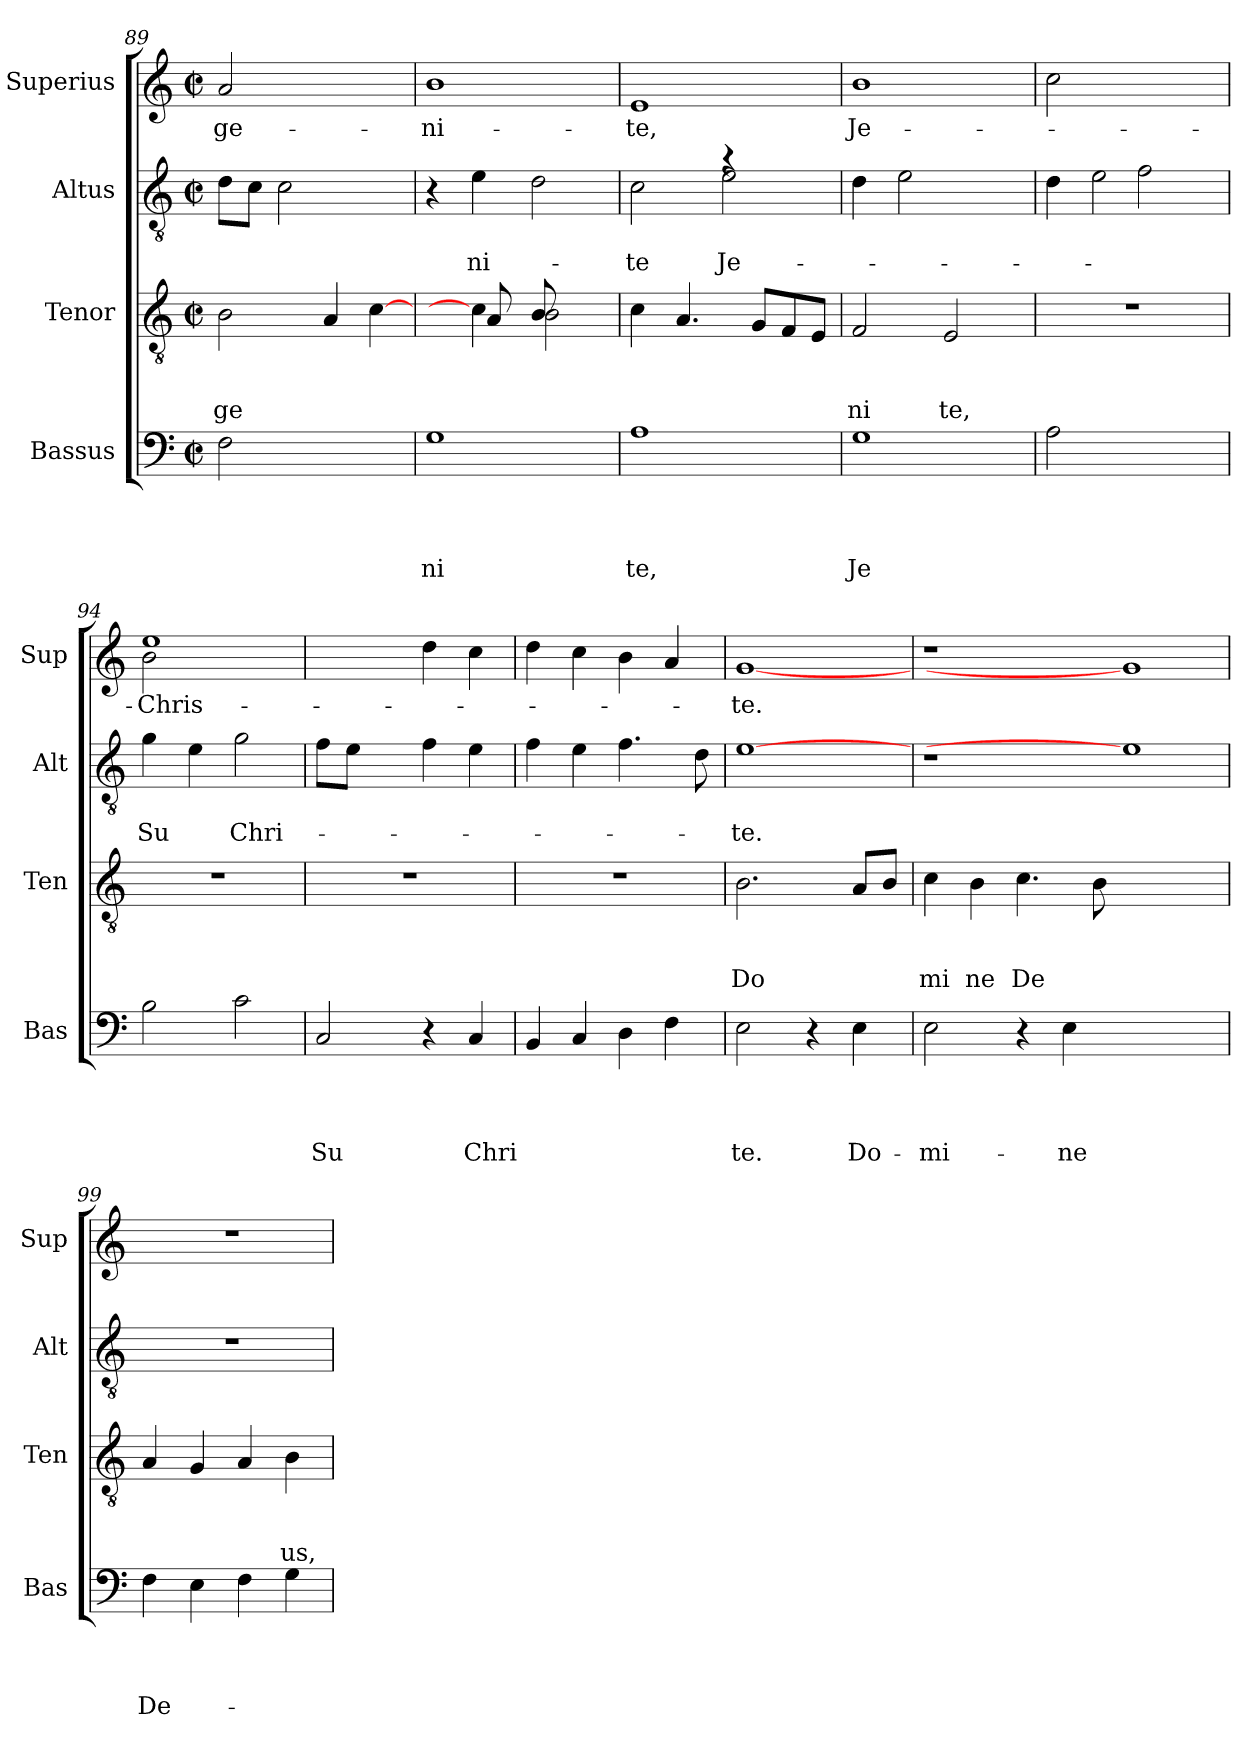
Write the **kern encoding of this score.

**kern	**text	**text	**text	**text	**kern	**text	**text	**text	**kern	**text	**text	**kern	**text
*part4	*part4	*part4	*part4	*part4	*part3	*part3	*part3	*part3	*part2	*part2	*part2	*part1	*part1
*staff4	*staff4	*staff4	*staff4	*staff4	*staff3	*staff3	*staff3	*staff3	*staff2	*staff2	*staff2	*staff1	*staff1
*I"Bassus	*	*	*	*	*I"Tenor	*	*	*	*I"Altus	*	*	*I"Superius	*
*I'Bas	*	*	*	*	*I'Ten	*	*	*	*I'Alt	*	*	*I'Sup	*
*clefF4	*	*	*	*	*clefGv2	*	*	*	*clefGv2	*	*	*clefG2	*
*k[]	*	*	*	*	*k[]	*	*	*	*k[]	*	*	*k[]	*
*C:	*	*	*	*	*C:	*	*	*	*C:	*	*	*C:	*
*M2/2	*	*	*	*	*M2/2	*	*	*	*M2/2	*	*	*M2/2	*
*met(c|)	*	*	*	*	*met(c|)	*	*	*	*met(c|)	*	*	*met(c|)	*
=89	=89	=89	=89	=89	=89	=89	=89	=89	=89	=89	=89	=89	=89
!	!	!	!	!	!	!	!	!LO:LY:b	!	!	!	!	!LO:LY:b
2F\	.	.	.	.	2B\	.	.	ge	8d\L	.	.	2a/	-ge-
.	.	.	.	.	.	.	.	.	8c\J	.	.	.	.
.	.	.	.	.	.	.	.	.	2c\	.	.	.	.
2ryy	.	.	.	.	4A/	.	.	.	.	.	.	2ryy	.
.	.	.	.	.	[4c\	.	.	.	4ryy	.	.	.	.
=90	=90	=90	=90	=90	=90	=90	=90	=90	=90	=90	=90	=90	=90
!	!	!	!	!LO:LY:b	!	!	!	!	!	!	!	!	!LO:LY:b
*	*	*	*	*	*^	*	*	*	*	*	*	*	*
1G	.	.	.	ni	4ryy	4ryy	.	.	.	4r	.	.	1b	-ni-
!	!	!	!	!	!	!	!	!	!	!	!	!LO:LY:b	!	!
.	.	.	.	.	4c\]	8A/	.	.	.	4e\	.	-ni-	.	.
.	.	.	.	.	.	8ryy	.	.	.	.	.	.	.	.
.	.	.	.	.	8B/	2B\	.	.	.	2d\	.	.	.	.
.	.	.	.	.	4.ryy	.	.	.	.	.	.	.	.	.
*	*	*	*	*	*v	*v	*	*	*	*	*	*	*	*
=91	=91	=91	=91	=91	=91	=91	=91	=91	=91	=91	=91	=91	=91
!	!	!	!	!LO:LY:b	!	!	!	!	!	!	!LO:LY:b	!	!LO:LY:b
*	*	*	*	*	*	*	*	*	*^	*	*	*	*
1A	.	.	.	te,	4c\	.	.	.	2c\	2ryy	.	-te	1e	-te,
.	.	.	.	.	4.A/	.	.	.	.	.	.	.	.	.
!	!	!	!	!	!	!	!	!	!	!	!	!LO:LY:b	!	!
.	.	.	.	.	.	.	.	.	4ra	2e\	.	Je-	.	.
.	.	.	.	.	8G/L	.	.	.	.	.	.	.	.	.
.	.	.	.	.	8F/	.	.	.	4ryy	.	.	.	.	.
.	.	.	.	.	8E/J	.	.	.	.	.	.	.	.	.
*	*	*	*	*	*	*	*	*	*v	*v	*	*	*	*
=92	=92	=92	=92	=92	=92	=92	=92	=92	=92	=92	=92	=92	=92
!	!	!	!	!LO:LY:b	!	!	!	!LO:LY:b	!	!	!	!	!LO:LY:b
1G	.	.	.	Je	2F/	.	.	ni	4d\	.	.	1b	Je-
.	.	.	.	.	.	.	.	.	2e\	.	.	.	.
!	!	!	!	!	!	!	!	!LO:LY:b	!	!	!	!	!
.	.	.	.	.	2E/	.	.	te,	.	.	.	.	.
.	.	.	.	.	.	.	.	.	4ryy	.	.	.	.
=93	=93	=93	=93	=93	=93	=93	=93	=93	=93	=93	=93	=93	=93
*	*	*	*	*	*	*	*	*	*^	*	*	*	*
2A\	.	.	.	.	1r	.	.	.	4d\	2ryy	.	.	2cc\	.
.	.	.	.	.	.	.	.	.	2e\	.	.	.	.	.
2ryy	.	.	.	.	.	.	.	.	.	2f\	.	.	2ryy	.
.	.	.	.	.	.	.	.	.	4ryy	.	.	.	.	.
*	*	*	*	*	*	*	*	*	*v	*v	*	*	*	*
=94	=94	=94	=94	=94	=94	=94	=94	=94	=94	=94	=94	=94	=94
!	!	!	!	!	!	!	!	!	!	!	!LO:LY:b	!	!LO:LY:b
*	*	*	*	*	*	*	*	*	*	*	*	*^	*
!	!	!	!	!	!	!	!	!	!	!	!	!	!	!LO:LY:b
2B\	.	.	.	.	1r	.	.	.	4g\	.	-Su	2b\	1ee	Chris-
.	.	.	.	.	.	.	.	.	4e\	.	.	.	.	.
!	!	!	!	!	!	!	!	!	!	!	!LO:LY:b	!	!	!
2c\	.	.	.	.	.	.	.	.	2g\	.	Chri-	2ryy	.	.
*	*	*	*	*	*	*	*	*	*	*	*	*v	*v	*
=95	=95	=95	=95	=95	=95	=95	=95	=95	=95	=95	=95	=95	=95
!	!	!	!	!LO:LY:b	!	!	!	!	!	!	!	!	!
2C/	.	.	.	Su	1r	.	.	.	8f\L	.	.	2ryy	.
.	.	.	.	.	.	.	.	.	8e\J	.	.	.	.
.	.	.	.	.	.	.	.	.	4ryy	.	.	.	.
4r	.	.	.	.	.	.	.	.	4f\	.	.	4dd\	.
!	!	!	!	!LO:LY:b	!	!	!	!	!	!	!	!	!
4C/	.	.	.	Chri	.	.	.	.	4e\	.	.	4cc\	.
!!LO:PB:g=z
=96	=96	=96	=96	=96	=96	=96	=96	=96	=96	=96	=96	=96	=96
4BB/	.	.	.	.	1r	.	.	.	4f\	.	.	4dd\	.
4C/	.	.	.	.	.	.	.	.	4e\	.	.	4cc\	.
4D\	.	.	.	.	.	.	.	.	4.f\	.	.	4b\	.
4F\	.	.	.	.	.	.	.	.	.	.	.	4a/	.
.	.	.	.	.	.	.	.	.	8d\	.	.	.	.
=97	=97	=97	=97	=97	=97	=97	=97	=97	=97	=97	=97	=97	=97
!	!	!	!	!LO:LY:b	!	!	!	!LO:LY:b	!	!	!LO:LY:b	!	!LO:LY:b
2E\	.	.	.	te.	2.B\	.	.	Do	[1e	.	-te.	[1g	-te.
4r	.	.	.	.	.	.	.	.	.	.	.	.	.
!	!	!	!	!LO:LY:b	!	!	!	!	!	!	!	!	!
4E\	.	.	.	Do-	8A/L	.	.	.	.	.	.	.	.
.	.	.	.	.	8B/J	.	.	.	.	.	.	.	.
=98	=98	=98	=98	=98	=98	=98	=98	=98	=98	=98	=98	=98	=98
!	!	!	!	!LO:LY:b	!	!	!	!LO:LY:b	!	!	!	!	!
2E\	.	.	.	-mi-	4c\	.	.	mi	1r	.	.	1r	.
!	!	!	!	!	!	!	!	!LO:LY:b	!	!	!	!	!
.	.	.	.	.	4B\	.	.	ne	.	.	.	.	.
!	!	!	!	!	!	!	!	!LO:LY:b	!	!	!	!	!
4r	.	.	.	.	4.c\	.	.	De	.	.	.	.	.
!	!	!	!	!LO:LY:b	!	!	!	!	!	!	!	!	!
4E\	.	.	.	-ne	.	.	.	.	.	.	.	.	.
.	.	.	.	.	8B\	.	.	.	.	.	.	.	.
1ryy	.	.	.	.	1ryy	.	.	.	1e]	.	.	1g]	.
=99	=99	=99	=99	=99	=99	=99	=99	=99	=99	=99	=99	=99	=99
!	!	!	!	!LO:LY:b	!	!	!	!	!	!	!	!	!
4F\	.	.	.	De-	4A/	.	.	.	1r	.	.	1r	.
4E\	.	.	.	.	4G/	.	.	.	.	.	.	.	.
4F\	.	.	.	.	4A/	.	.	.	.	.	.	.	.
!	!	!	!	!	!	!	!	!LO:LY:b	!	!	!	!	!
4G\	.	.	.	.	4B\	.	.	us,	.	.	.	.	.
=	=	=	=	=	=	=	=	=	=	=	=	=	=
*-	*-	*-	*-	*-	*-	*-	*-	*-	*-	*-	*-	*-	*-
